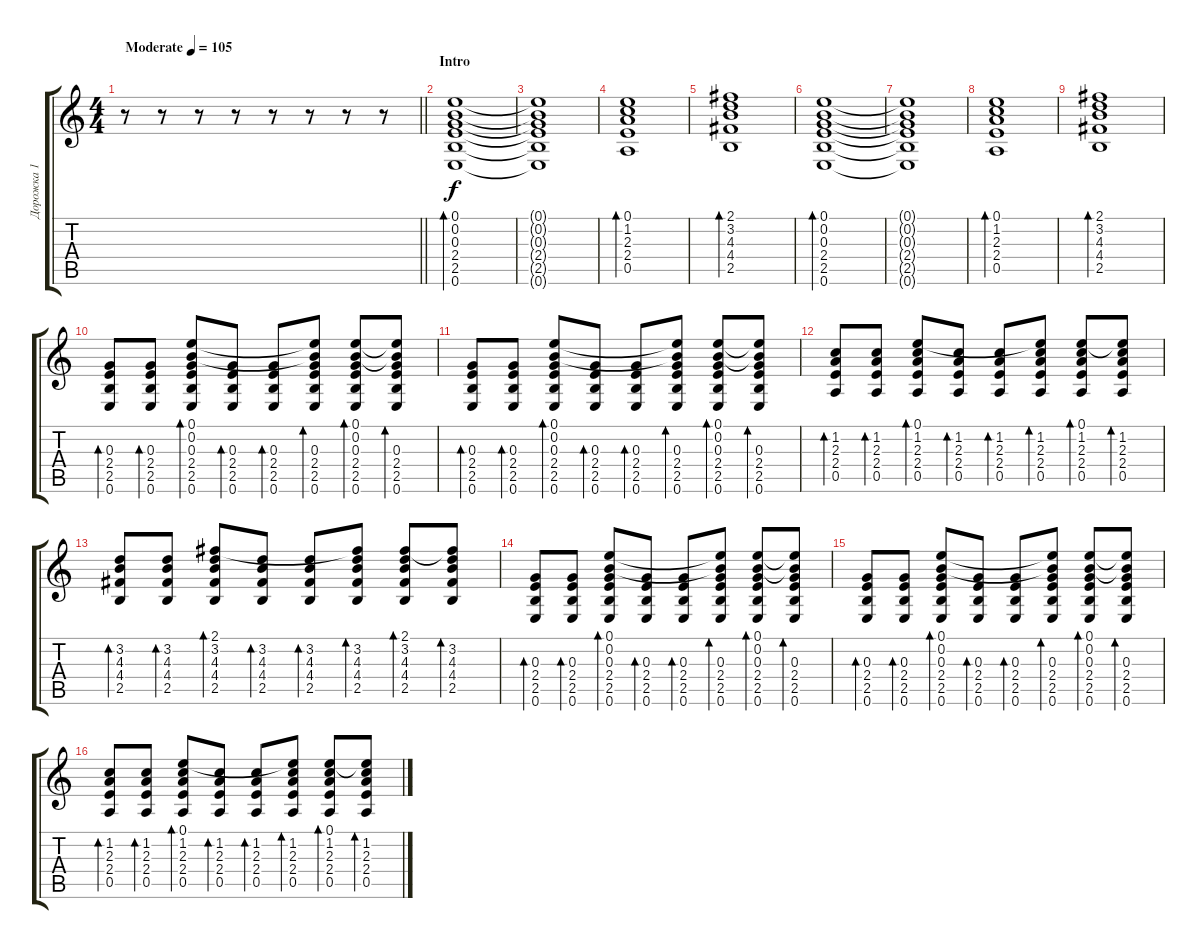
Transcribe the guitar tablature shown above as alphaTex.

\track ("Дорожка 1" "Дорожка 1") {instrument acousticguitarsteel}
\staff {score tabs}
\tuning (E4 B3 G3 D3 A2 E2) {hide}
\ts (4 4)
\tempo (105 "Moderate")
\clef g2
\barLineRight lightlight
\ks c
r.8{dy f instrument acousticguitarsteel} r.8 r.8 r.8 r.8 r.8 r.8 r.8 |
\section ("" "Intro")
(0.1 0.2 0.3 2.4 2.5 0.6).1{bd 30} |
(0.1{t} 0.2{t} 0.3{t} 2.4{t} 2.5{t} 0.6{t}).1 |
(0.1 1.2 2.3 2.4 0.5).1{bd 30} |
(2.1 3.2 4.3 4.4 2.5).1{bd 30} |
(0.1 0.2 0.3 2.4 2.5 0.6).1{bd 30} |
(0.1{t} 0.2{t} 0.3{t} 2.4{t} 2.5{t} 0.6{t}).1 |
(0.1 1.2 2.3 2.4 0.5).1{bd 30} |
(2.1 3.2 4.3 4.4 2.5).1{bd 30} |
(0.3 2.4 2.5 0.6).8{bd 30} (0.3 2.4 2.5 0.6).8{bd 30} (0.1 0.2 0.3 2.4 2.5 0.6).8{bd 30} (0.3 2.4 2.5 0.6).8{bd 30} (0.3 2.4 2.5 0.6).8{bd 30} (0.1{t} 0.2{t} 0.3 2.4 2.5 0.6).8{bd 30} (0.1 0.2 0.3 2.4 2.5 0.6).8{bd 30} (0.1{t} 0.2{t} 0.3 2.4 2.5 0.6).8{bd 30} |
(0.3 2.4 2.5 0.6).8{bd 30} (0.3 2.4 2.5 0.6).8{bd 30} (0.1 0.2 0.3 2.4 2.5 0.6).8{bd 30} (0.3 2.4 2.5 0.6).8{bd 30} (0.3 2.4 2.5 0.6).8{bd 30} (0.1{t} 0.2{t} 0.3 2.4 2.5 0.6).8{bd 30} (0.1 0.2 0.3 2.4 2.5 0.6).8{bd 30} (0.1{t} 0.2{t} 0.3 2.4 2.5 0.6).8{bd 30} |
(1.2 2.3 2.4 0.5).8{bd 30} (1.2 2.3 2.4 0.5).8{bd 30} (0.1 1.2 2.3 2.4 0.5).8{bd 30} (1.2 2.3 2.4 0.5).8{bd 30} (1.2 2.3 2.4 0.5).8{bd 30} (0.1{t} 1.2 2.3 2.4 0.5).8{bd 30} (0.1 1.2 2.3 2.4 0.5).8{bd 30} (0.1{t} 1.2 2.3 2.4 0.5).8{bd 30} |
(3.2 4.3 4.4 2.5).8{bd 30} (3.2 4.3 4.4 2.5).8{bd 30} (2.1 3.2 4.3 4.4 2.5).8{bd 30} (3.2 4.3 4.4 2.5).8{bd 30} (3.2 4.3 4.4 2.5).8{bd 30} (2.1{t} 3.2 4.3 4.4 2.5).8{bd 30} (2.1 3.2 4.3 4.4 2.5).8{bd 30} (2.1{t} 3.2 4.3 4.4 2.5).8{bd 30} |
(0.3 2.4 2.5 0.6).8{bd 30} (0.3 2.4 2.5 0.6).8{bd 30} (0.1 0.2 0.3 2.4 2.5 0.6).8{bd 30} (0.3 2.4 2.5 0.6).8{bd 30} (0.3 2.4 2.5 0.6).8{bd 30} (0.1{t} 0.2{t} 0.3 2.4 2.5 0.6).8{bd 30} (0.1 0.2 0.3 2.4 2.5 0.6).8{bd 30} (0.1{t} 0.2{t} 0.3 2.4 2.5 0.6).8{bd 30} |
(0.3 2.4 2.5 0.6).8{bd 30} (0.3 2.4 2.5 0.6).8{bd 30} (0.1 0.2 0.3 2.4 2.5 0.6).8{bd 30} (0.3 2.4 2.5 0.6).8{bd 30} (0.3 2.4 2.5 0.6).8{bd 30} (0.1{t} 0.2{t} 0.3 2.4 2.5 0.6).8{bd 30} (0.1 0.2 0.3 2.4 2.5 0.6).8{bd 30} (0.1{t} 0.2{t} 0.3 2.4 2.5 0.6).8{bd 30} |
(1.2 2.3 2.4 0.5).8{bd 30} (1.2 2.3 2.4 0.5).8{bd 30} (0.1 1.2 2.3 2.4 0.5).8{bd 30} (1.2 2.3 2.4 0.5).8{bd 30} (1.2 2.3 2.4 0.5).8{bd 30} (0.1{t} 1.2 2.3 2.4 0.5).8{bd 30} (0.1 1.2 2.3 2.4 0.5).8{bd 30} (0.1{t} 1.2 2.3 2.4 0.5).8{bd 30}
